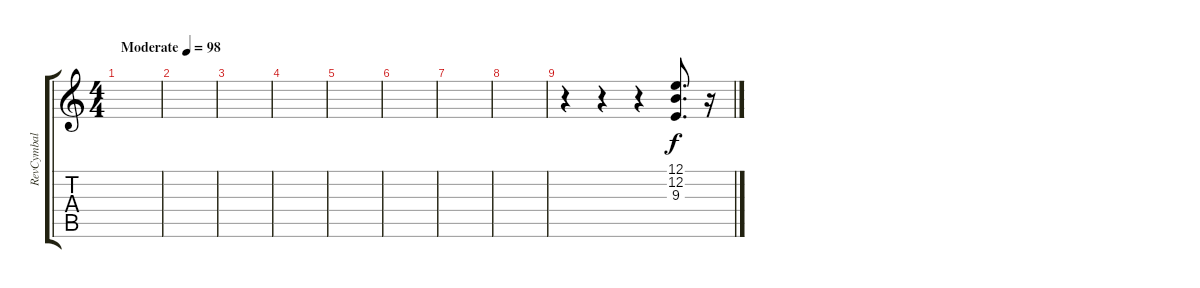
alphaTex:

\track ("RevCymbal" "RevCymbal") {instrument reversecymbal}
\staff {score tabs}
\tuning (E4 B3 G3 D3 A2 E2) {hide}
\ts (4 4)
\tempo (98 "Moderate")
\clef g2
\ks c
|
|
|
|
|
|
|
|
r.4 r.4 r.4 (12.1 12.2 9.3).8{d} r.16
